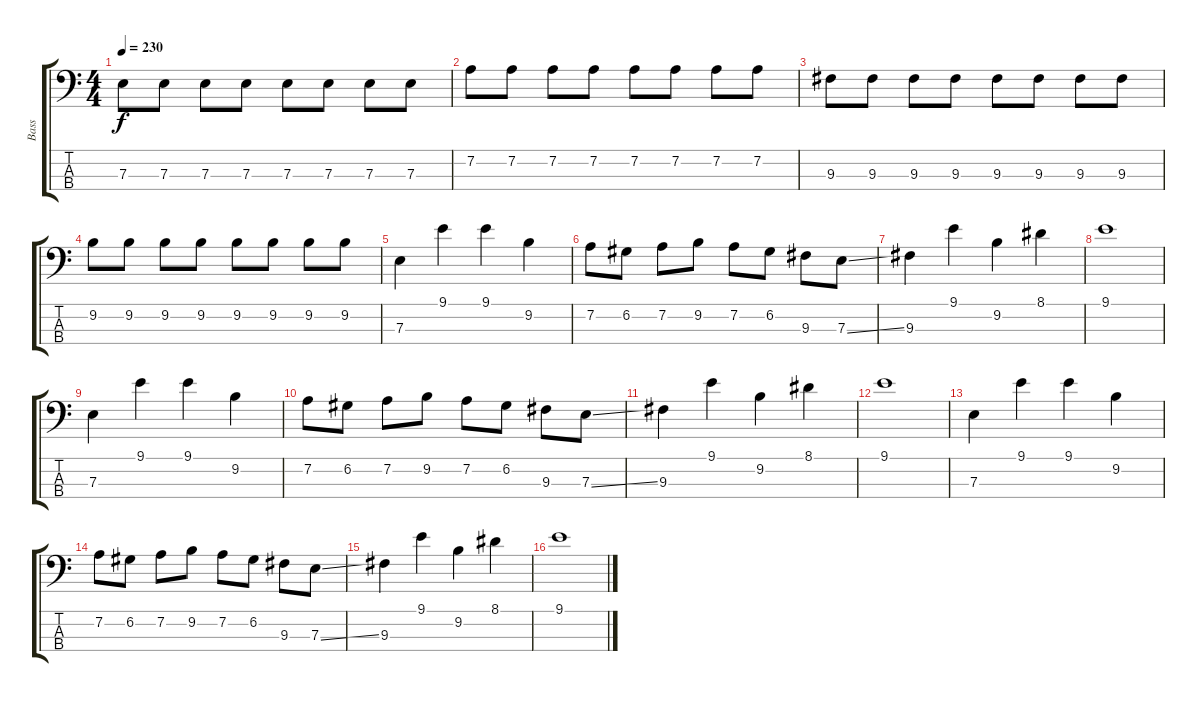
\track ("Bass" "Bass") {instrument electricbassfinger}
\staff {score tabs}
\tuning (G2 D2 A1 E1) {hide}
\ts (4 4)
\tempo 230
\clef f4
\ks c
7.3.8{dy f} 7.3.8 7.3.8 7.3.8 7.3.8 7.3.8 7.3.8 7.3.8 |
7.2.8 7.2.8 7.2.8 7.2.8 7.2.8 7.2.8 7.2.8 7.2.8 |
9.3.8 9.3.8 9.3.8 9.3.8 9.3.8 9.3.8 9.3.8 9.3.8 |
9.2.8 9.2.8 9.2.8 9.2.8 9.2.8 9.2.8 9.2.8 9.2.8 |
7.3.4 9.1.4 9.1.4 9.2.4 |
7.2.8 6.2.8 7.2.8 9.2.8 7.2.8 6.2.8 9.3.8 7.3{ss}.8 |
9.3.4 9.1.4 9.2.4 8.1.4 |
9.1.1 |
7.3.4 9.1.4 9.1.4 9.2.4 |
7.2.8 6.2.8 7.2.8 9.2.8 7.2.8 6.2.8 9.3.8 7.3{ss}.8 |
9.3.4 9.1.4 9.2.4 8.1.4 |
9.1.1 |
7.3.4 9.1.4 9.1.4 9.2.4 |
7.2.8 6.2.8 7.2.8 9.2.8 7.2.8 6.2.8 9.3.8 7.3{ss}.8 |
9.3.4 9.1.4 9.2.4 8.1.4 |
9.1.1
